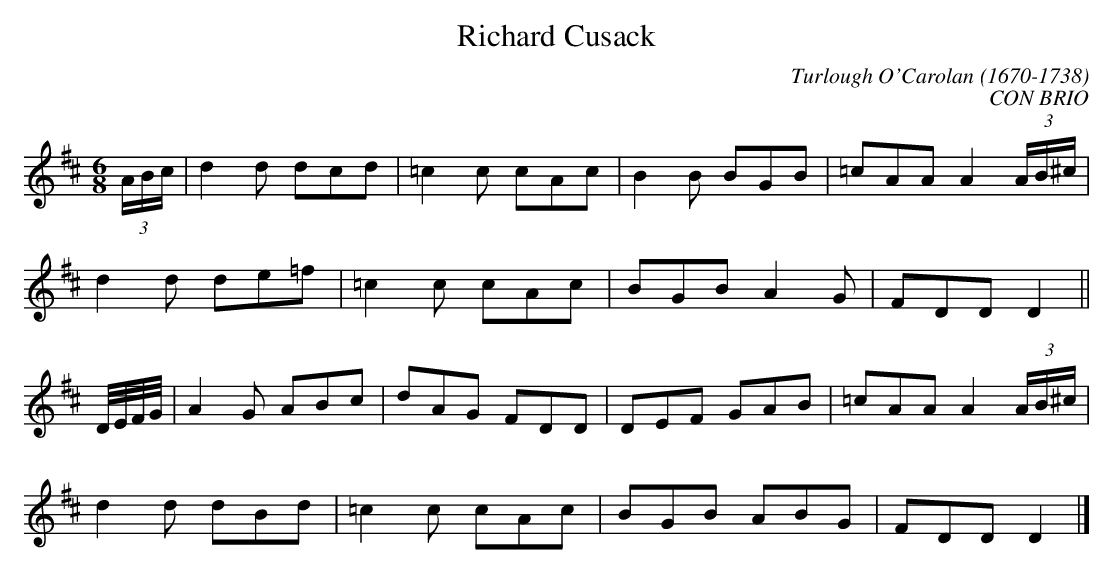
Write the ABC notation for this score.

X:1occ
T:Richard Cusack
C:Turlough O'Carolan (1670-1738)
C:CON BRIO
M:6/8
L:1/8
K:D
(3A/2B/2c/2|d2d dcd|=c2c cAc|B2B BGB|=cAA A2 (3A/2B/2^c/2|
d2d de=f|=c2c cAc|BGB A2G|FDD D2||
D/4E/4F/4G/4|A2G ABc|dAG FDD|DEF GAB|=cAA A2 (3A/2B/2^c/2|
d2d dBd|=c2c cAc|BGB ABG|FDD D2|]
